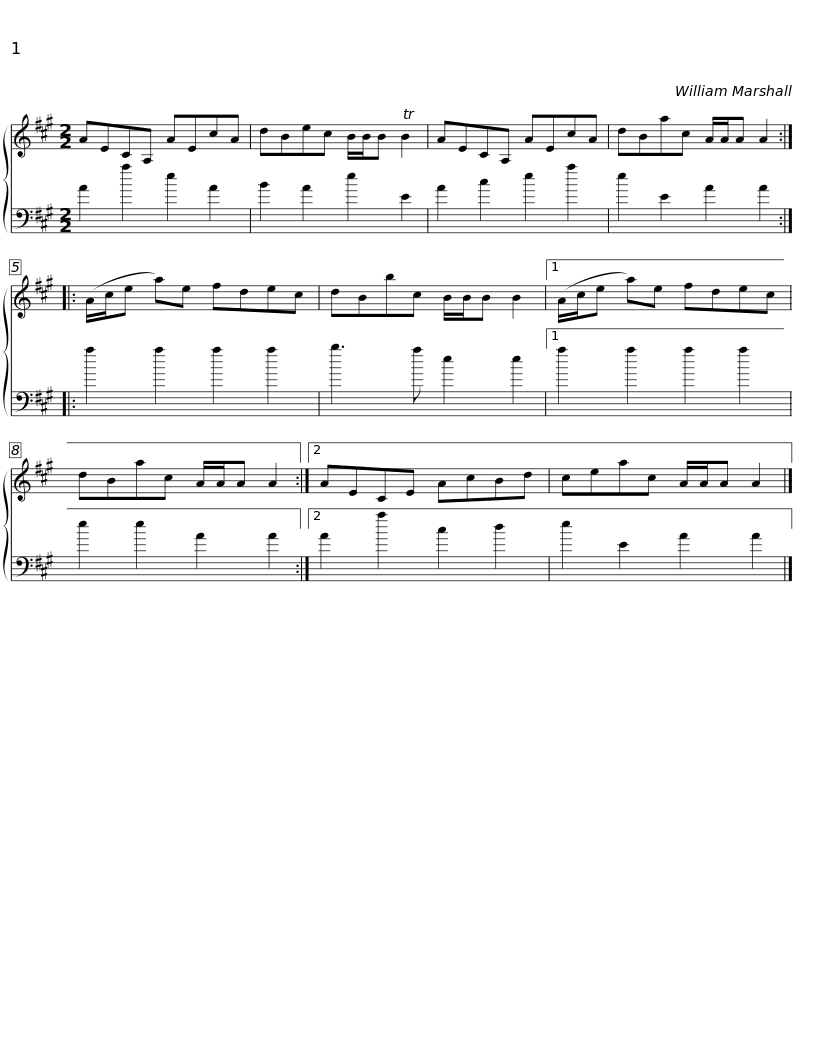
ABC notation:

X:1
%%score { 1 2 }
L:1/8
M:2/2
I:linebreak $
K:A
V:1 treble
V:2 bass
V:1
 AECA, AEcA | dBec B/B/B TB2 | AECA, AEcA | dBac A/A/A A2 :: (A/c/e a)e fdec |$ %5
 dBbc B/B/B B2 |1 (A/c/e a)e fdec | dBac A/A/A A2 :|2 AECE AcBd | ceac A/A/A A2 |] %10
V:2
 A2 a2 e2 A2 | B2 A2 e2 E2 | A2 c2 e2 a2 | e2 E2 A2 A2 :: a2 a2 a2 a2 |$ %5
 b3 a e2 e2 |1 a2 a2 a2 a2 | e2 e2 A2 A2 :|2 A2 a2 c2 d2 | e2 E2 A2 A2 |] %10
